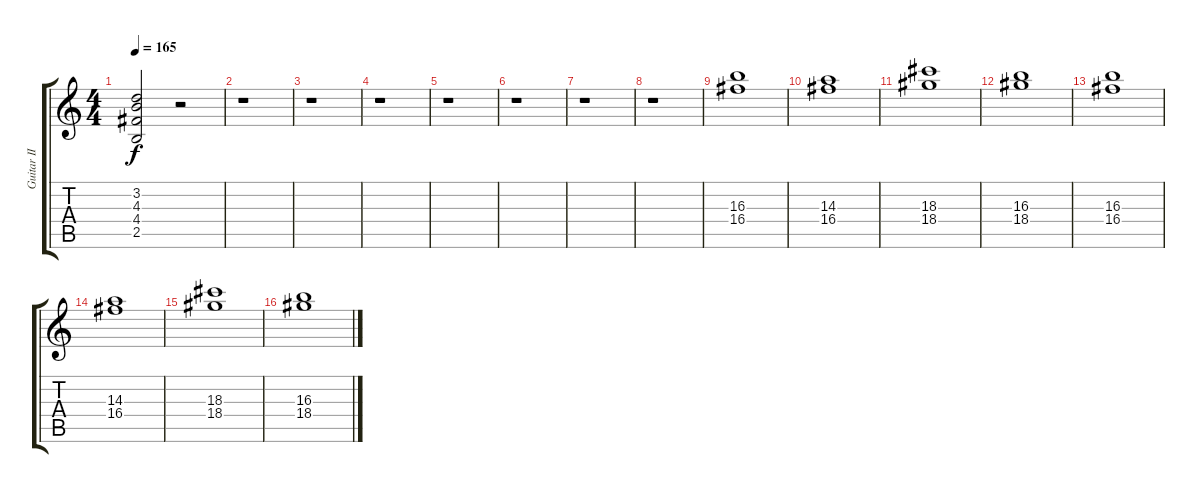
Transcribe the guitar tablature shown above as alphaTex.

\track ("Guitar II" "Guitar II") {instrument distortionguitar}
\staff {score tabs}
\tuning (E4 B3 G3 D3 A2 E2) {hide}
\ts (4 4)
\tempo 165
\clef g2
\ks c
(3.2 4.3 4.4 2.5).2{dy f} r.2 |
r.1 |
r.1 |
r.1 |
r.1 |
r.1 |
r.1 |
r.1 |
(16.3 16.4).1{volume 10} |
(14.3 16.4).1 |
(18.3 18.4).1 |
(16.3 18.4).1 |
(16.3 16.4).1 |
(14.3 16.4).1 |
(18.3 18.4).1 |
(16.3 18.4).1
